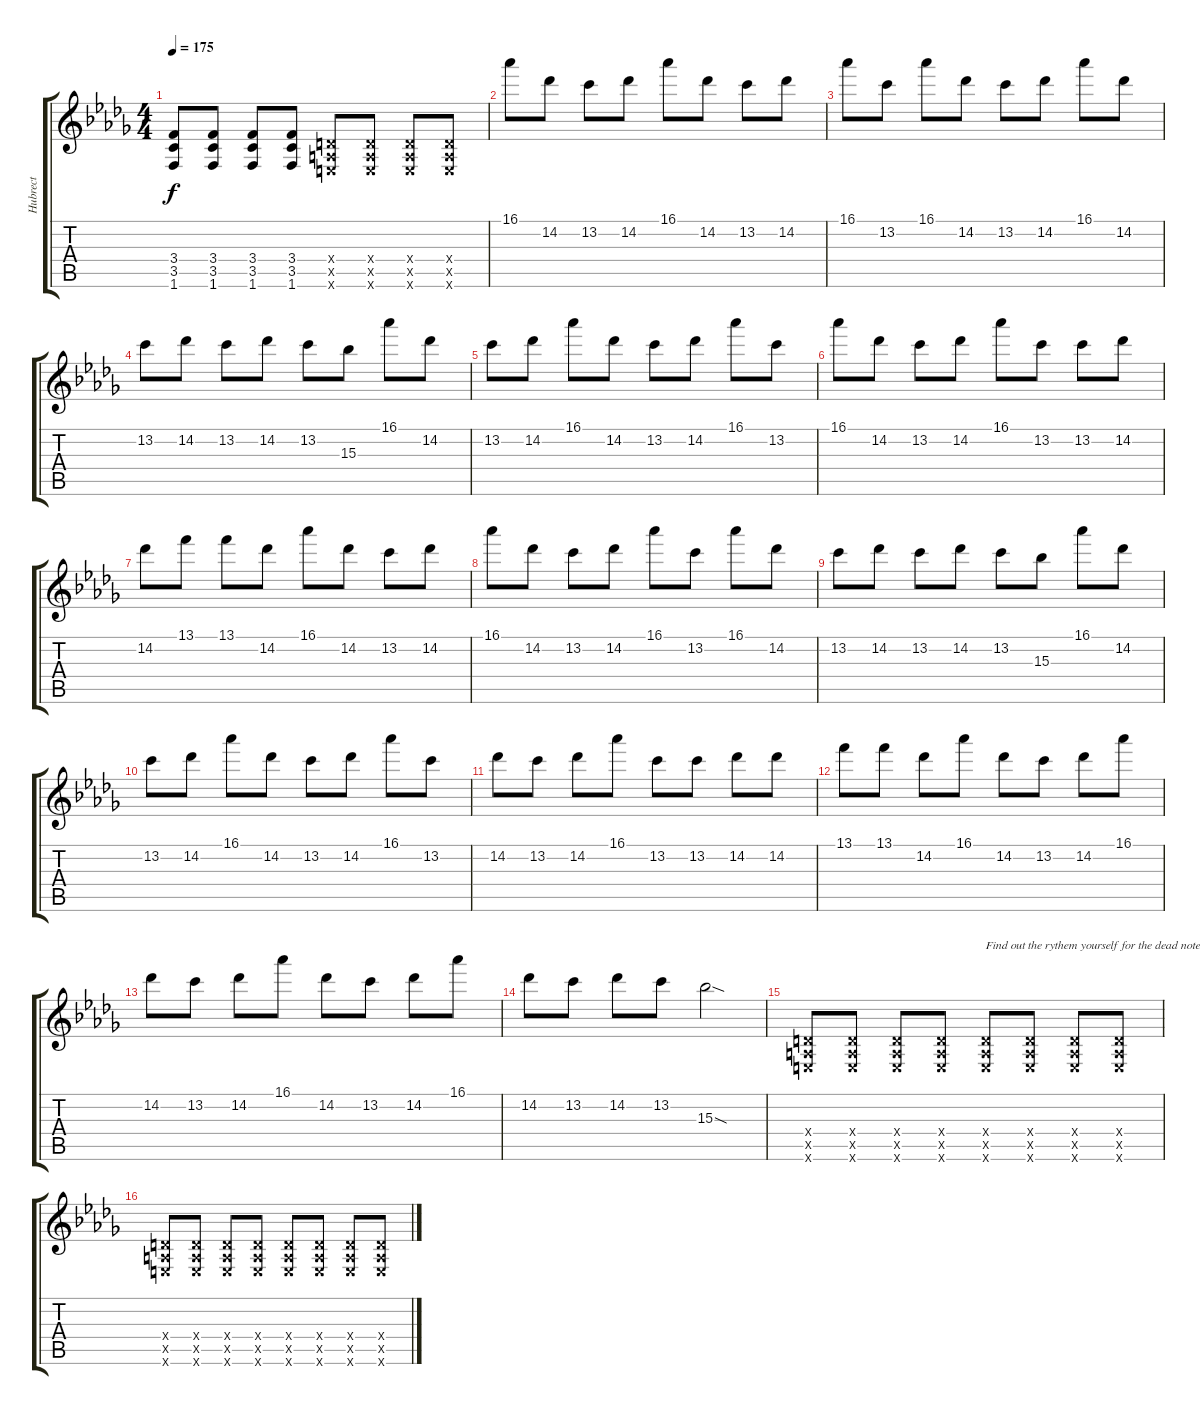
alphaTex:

\track ("Hubrect" "Hubrect") {instrument distortionguitar}
\staff {score tabs}
\tuning (E4 B3 G3 D3 A2 E2) {hide}
\ts (4 4)
\tempo 175
\clef g2
\ks db
(3.4 3.5 1.6).8{dy f} (3.4 3.5 1.6).8 (3.4 3.5 1.6).8 (3.4 3.5 1.6).8 (0.4{x} 0.5{x} 0.6{x}).8 (0.4{x} 0.5{x} 0.6{x}).8 (0.4{x} 0.5{x} 0.6{x}).8 (0.4{x} 0.5{x} 0.6{x}).8 |
16.1.8 14.2.8 13.2.8 14.2.8 16.1.8 14.2.8 13.2.8 14.2.8 |
16.1.8 13.2.8 16.1.8 14.2.8 13.2.8 14.2.8 16.1.8 14.2.8 |
13.2.8 14.2.8 13.2.8 14.2.8 13.2.8 15.3.8 16.1.8 14.2.8 |
13.2.8 14.2.8 16.1.8 14.2.8 13.2.8 14.2.8 16.1.8 13.2.8 |
16.1.8 14.2.8 13.2.8 14.2.8 16.1.8 13.2.8 13.2.8 14.2.8 |
14.2.8 13.1.8 13.1.8 14.2.8 16.1.8 14.2.8 13.2.8 14.2.8 |
16.1.8 14.2.8 13.2.8 14.2.8 16.1.8 13.2.8 16.1.8 14.2.8 |
13.2.8 14.2.8 13.2.8 14.2.8 13.2.8 15.3.8 16.1.8 14.2.8 |
13.2.8 14.2.8 16.1.8 14.2.8 13.2.8 14.2.8 16.1.8 13.2.8 |
14.2.8 13.2.8 14.2.8 16.1.8 13.2.8 13.2.8 14.2.8 14.2.8 |
13.1.8 13.1.8 14.2.8 16.1.8 14.2.8 13.2.8 14.2.8 16.1.8 |
14.2.8 13.2.8 14.2.8 16.1.8 14.2.8 13.2.8 14.2.8 16.1.8 |
14.2.8 13.2.8 14.2.8 13.2.8 15.3{sod}.2 |
(0.4{x} 0.5{x} 0.6{x}).8 (0.4{x} 0.5{x} 0.6{x}).8 (0.4{x} 0.5{x} 0.6{x}).8 (0.4{x} 0.5{x} 0.6{x}).8 (0.4{x} 0.5{x} 0.6{x}).8{txt "Find out the rythem yourself for the dead notes ;)"} (0.4{x} 0.5{x} 0.6{x}).8 (0.4{x} 0.5{x} 0.6{x}).8 (0.4{x} 0.5{x} 0.6{x}).8 |
(0.4{x} 0.5{x} 0.6{x}).8 (0.4{x} 0.5{x} 0.6{x}).8 (0.4{x} 0.5{x} 0.6{x}).8 (0.4{x} 0.5{x} 0.6{x}).8 (0.4{x} 0.5{x} 0.6{x}).8 (0.4{x} 0.5{x} 0.6{x}).8 (0.4{x} 0.5{x} 0.6{x}).8 (0.4{x} 0.5{x} 0.6{x}).8
